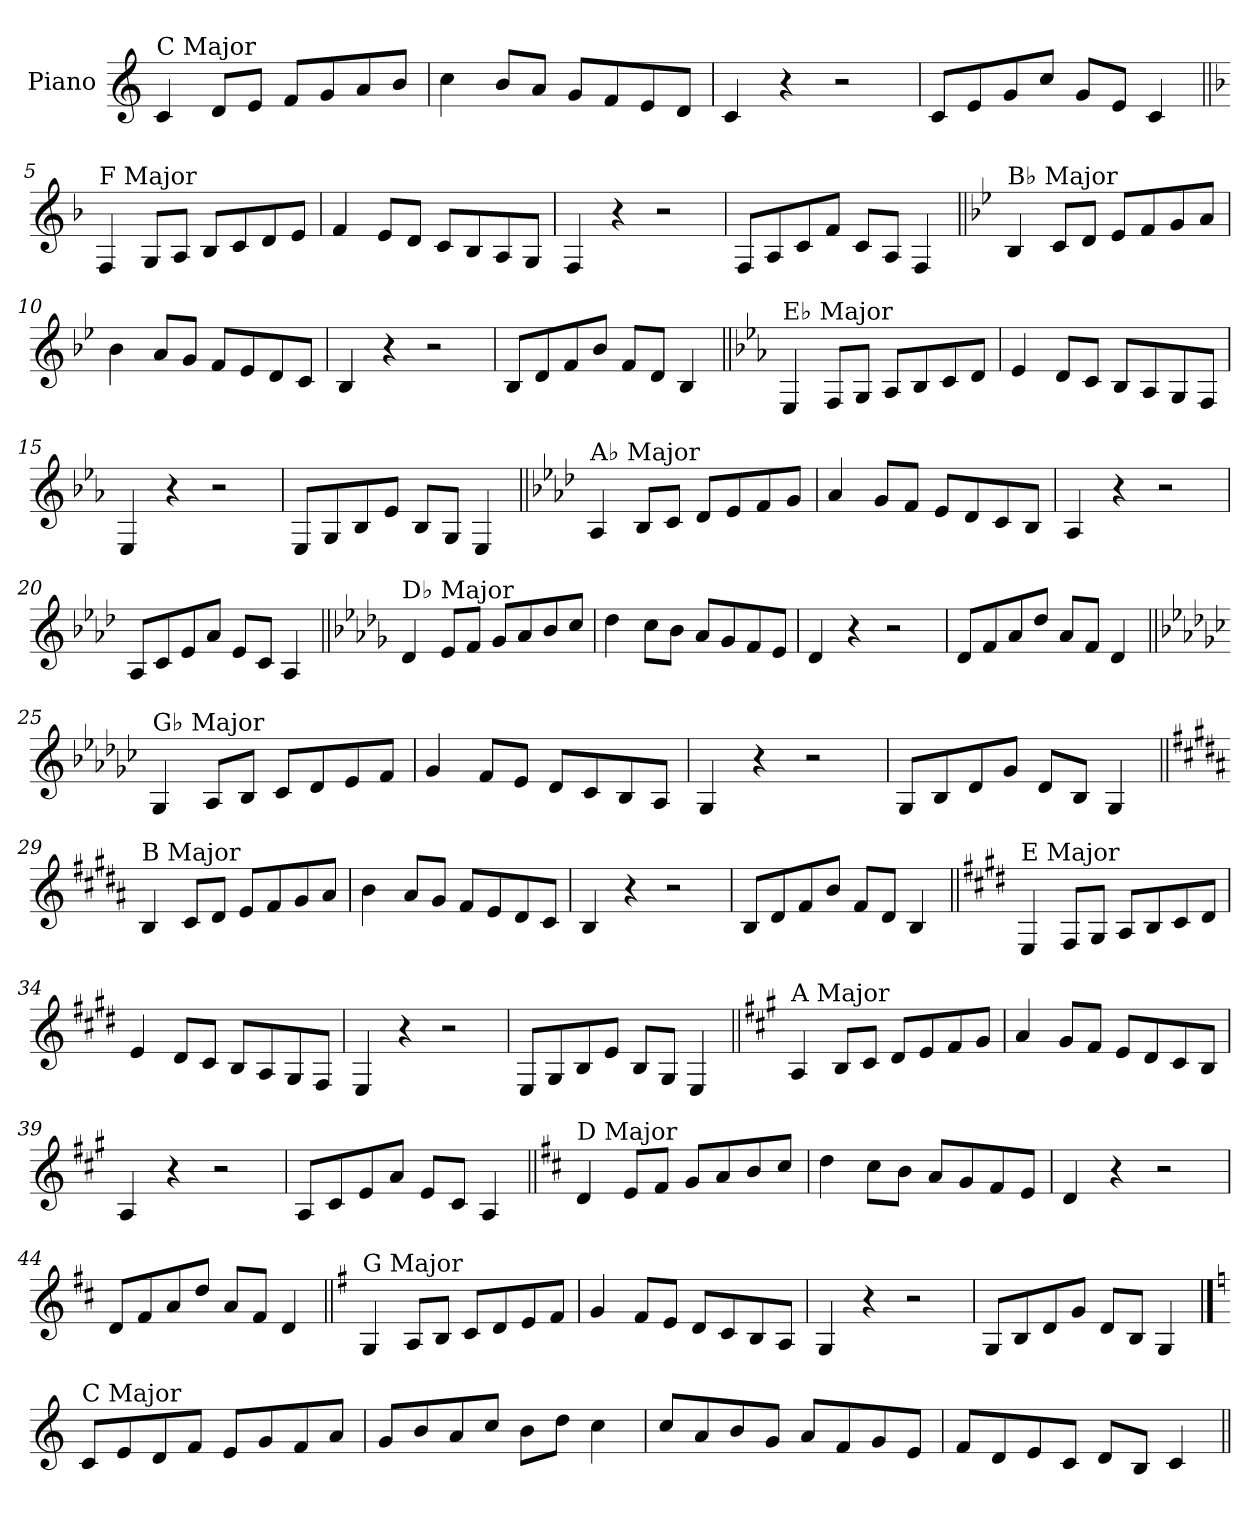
**kern
*part1
*staff1
*I"Piano
*I'Pno.
*clefG2
*k[]
=1
!LO:TX:a:t=C Major
4c/
8d/L
8e/J
8f/L
8g/
8a/
8b/J
=2
4cc\
8b/L
8a/J
8g/L
8f/
8e/
8d/J
=3
4c/
4r
2r
=4
8c/L
8e/
8g/
8cc/J
8g/L
8e/J
4c/
!!LO:LB:g=z
=5||
*k[b-]
!LO:TX:a:t=F Major
4F/
8G/L
8A/J
8B-/L
8c/
8d/
8e/J
=6
4f/
8e/L
8d/J
8c/L
8B-/
8A/
8G/J
=7
4F/
4r
2r
=8
8F/L
8A/
8c/
8f/J
8c/L
8A/J
4F/
!!LO:LB:g=z
=9||
*k[b-e-]
!LO:TX:a:t=B♭ Major
4B-/
8c/L
8d/J
8e-/L
8f/
8g/
8a/J
=10
4b-\
8a/L
8g/J
8f/L
8e-/
8d/
8c/J
=11
4B-/
4r
2r
=12
8B-/L
8d/
8f/
8b-/J
8f/L
8d/J
4B-/
!!LO:LB:g=z
=13||
*k[b-e-a-]
!LO:TX:a:t=E♭ Major
4E-/
8F/L
8G/J
8A-/L
8B-/
8c/
8d/J
=14
4e-/
8d/L
8c/J
8B-/L
8A-/
8G/
8F/J
=15
4E-/
4r
2r
=16
8E-/L
8G/
8B-/
8e-/J
8B-/L
8G/J
4E-/
!!LO:LB:g=z
=17||
*k[b-e-a-d-]
!LO:TX:a:t=A♭ Major
4A-/
8B-/L
8c/J
8d-/L
8e-/
8f/
8g/J
=18
4a-/
8g/L
8f/J
8e-/L
8d-/
8c/
8B-/J
=19
4A-/
4r
2r
=20
8A-/L
8c/
8e-/
8a-/J
8e-/L
8c/J
4A-/
!!LO:LB:g=z
=21||
*k[b-e-a-d-g-]
!LO:TX:a:t=D♭ Major
4d-/
8e-/L
8f/J
8g-/L
8a-/
8b-/
8cc/J
=22
4dd-\
8cc\L
8b-\J
8a-/L
8g-/
8f/
8e-/J
=23
4d-/
4r
2r
=24
8d-/L
8f/
8a-/
8dd-/J
8a-/L
8f/J
4d-/
!!LO:LB:g=z
=25||
*k[b-e-a-d-g-c-]
!LO:TX:a:t=G♭ Major
4G-/
8A-/L
8B-/J
8c-/L
8d-/
8e-/
8f/J
=26
4g-/
8f/L
8e-/J
8d-/L
8c-/
8B-/
8A-/J
=27
4G-/
4r
2r
=28
8G-/L
8B-/
8d-/
8g-/J
8d-/L
8B-/J
4G-/
!!LO:LB:g=z
=29||
*k[f#c#g#d#a#]
!LO:TX:a:t=B Major
4B/
8c#/L
8d#/J
8e/L
8f#/
8g#/
8a#/J
=30
4b\
8a#/L
8g#/J
8f#/L
8e/
8d#/
8c#/J
=31
4B/
4r
2r
=32
8B/L
8d#/
8f#/
8b/J
8f#/L
8d#/J
4B/
!!LO:LB:g=z
=33||
*k[f#c#g#d#]
!LO:TX:a:t=E Major
4E/
8F#/L
8G#/J
8A/L
8B/
8c#/
8d#/J
=34
4e/
8d#/L
8c#/J
8B/L
8A/
8G#/
8F#/J
=35
4E/
4r
2r
=36
8E/L
8G#/
8B/
8e/J
8B/L
8G#/J
4E/
!!LO:LB:g=z
=37||
*k[f#c#g#]
!LO:TX:a:t=A Major
4A/
8B/L
8c#/J
8d/L
8e/
8f#/
8g#/J
=38
4a/
8g#/L
8f#/J
8e/L
8d/
8c#/
8B/J
=39
4A/
4r
2r
=40
8A/L
8c#/
8e/
8a/J
8e/L
8c#/J
4A/
!!LO:LB:g=z
=41||
*k[f#c#]
!LO:TX:a:t=D Major
4d/
8e/L
8f#/J
8g/L
8a/
8b/
8cc#/J
=42
4dd\
8cc#\L
8b\J
8a/L
8g/
8f#/
8e/J
=43
4d/
4r
2r
=44
8d/L
8f#/
8a/
8dd/J
8a/L
8f#/J
4d/
!!LO:LB:g=z
=45||
*k[f#]
!LO:TX:a:t=G Major
4G/
8A/L
8B/J
8c/L
8d/
8e/
8f#/J
=46
4g/
8f#/L
8e/J
8d/L
8c/
8B/
8A/J
=47
4G/
4r
2r
=48
8G/L
8B/
8d/
8g/J
8d/L
8B/J
4G/
!!LO:PB:g=z
==49
*k[]
!LO:TX:a:t=C Major
8c/L
8e/
8d/
8f/J
8e/L
8g/
8f/
8a/J
=50
8g/L
8b/
8a/
8cc/J
8b\L
8dd\J
4cc\
=51
8cc/L
8a/
8b/
8g/J
8a/L
8f/
8g/
8e/J
=52
8f/L
8d/
8e/
8c/J
8d/L
8B/J
4c/
=||
*-
